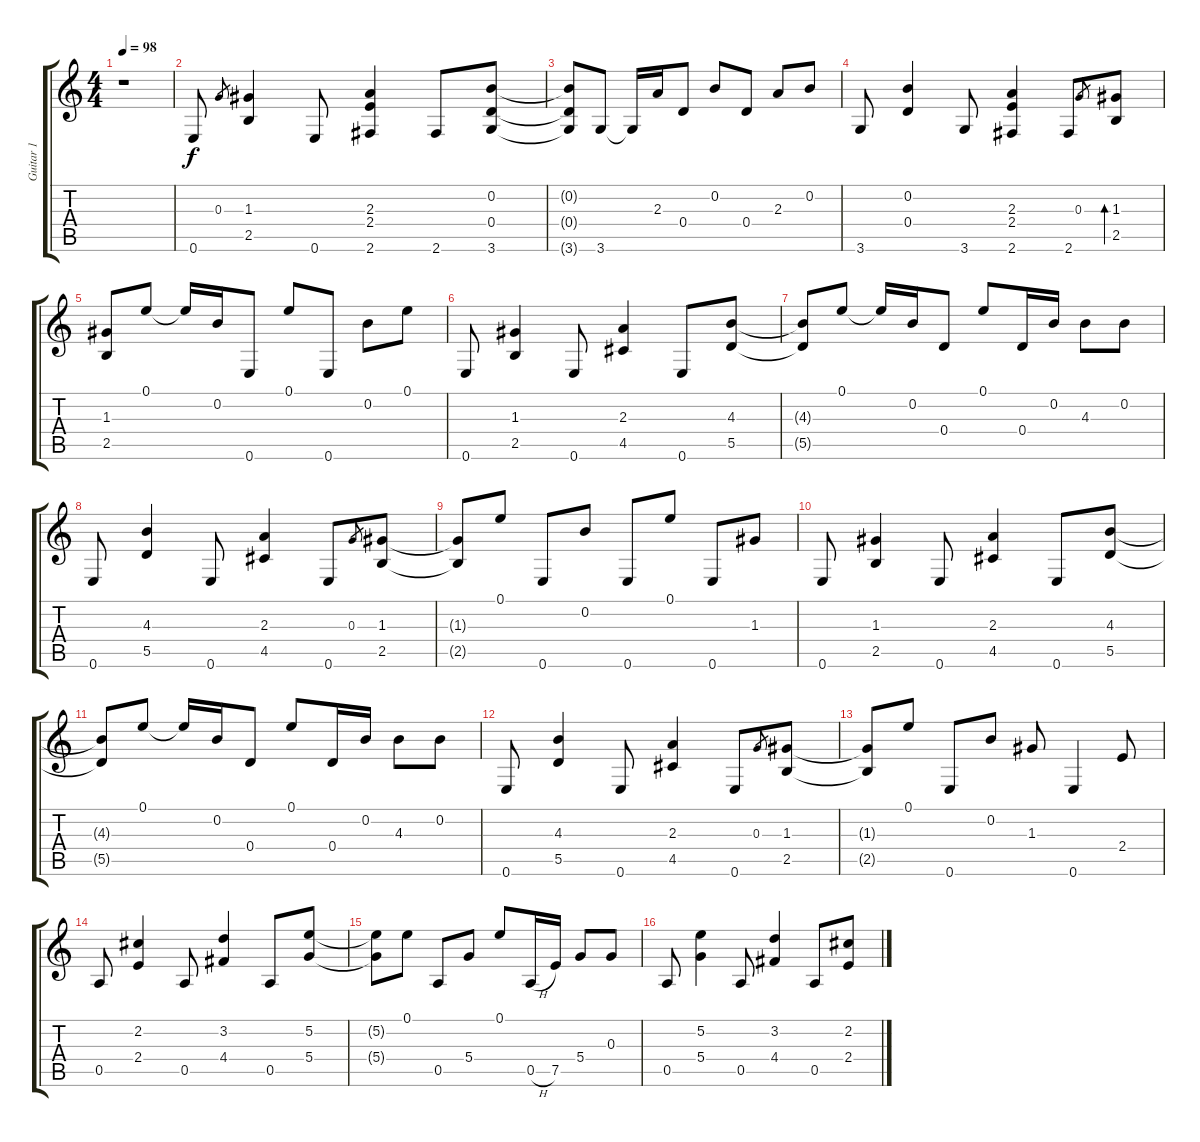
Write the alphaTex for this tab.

\track ("Guitar 1" "Guitar 1") {instrument acousticguitarsteel}
\staff {score tabs}
\tuning (E4 B3 G3 D3 A2 E2) {hide}
\ts (4 4)
\tempo 98
\clef g2
\ks c
r.1{dy f} |
0.6.8 0.3.8{gr} (1.3 2.5).4 0.6.8 (2.3 2.4 2.6).4 2.6.8 (0.2 0.4 3.6).8 |
(0.2{t} 0.4{t} 3.6{t}).8 3.6.8 3.6{t}.16 2.3.16 0.4.8 0.2.8 0.4.8 2.3.8 0.2.8 |
3.6.8 (0.2 0.4).4 3.6.8 (2.3 2.4 2.6).4 2.6.8 0.3.8{gr} (1.3 2.5).8{bd 60} |
(1.3 2.5).8 0.1.8 0.1{t}.16 0.2.16 0.6.8 0.1.8 0.6.8 0.2.8 0.1.8 |
0.6.8 (1.3 2.5).4 0.6.8 (2.3 4.5).4 0.6.8 (4.3 5.5).8 |
(4.3{t} 5.5{t}).8 0.1.8 0.1{t}.16 0.2.16 0.4.8 0.1.8 0.4.16 0.2.16 4.3.8 0.2.8 |
0.6.8 (4.3 5.5).4 0.6.8 (2.3 4.5).4 0.6.8 0.3.8{gr} (1.3 2.5).8 |
(1.3{t} 2.5{t}).8 0.1.8 0.6.8 0.2.8 0.6.8 0.1.8 0.6.8 1.3.8 |
0.6.8 (1.3 2.5).4 0.6.8 (2.3 4.5).4 0.6.8 (4.3 5.5).8 |
(4.3{t} 5.5{t}).8 0.1.8 0.1{t}.16 0.2.16 0.4.8 0.1.8 0.4.16 0.2.16 4.3.8 0.2.8 |
0.6.8 (4.3 5.5).4 0.6.8 (2.3 4.5).4 0.6.8 0.3.8{gr} (1.3 2.5).8 |
(1.3{t} 2.5{t}).8 0.1.8 0.6.8 0.2.8 1.3.8 0.6.4 2.4.8 |
0.5.8 (2.2 2.4).4 0.5.8 (3.2 4.4).4 0.5.8 (5.2 5.4).8 |
(5.2{t} 5.4{t}).8 0.1.8 0.5.8 5.4.8 0.1.8 0.5{h}.16 7.5.16 5.4.8 0.3.8 |
0.5.8 (5.2 5.4).4 0.5.8 (3.2 4.4).4 0.5.8 (2.2 2.4).8
